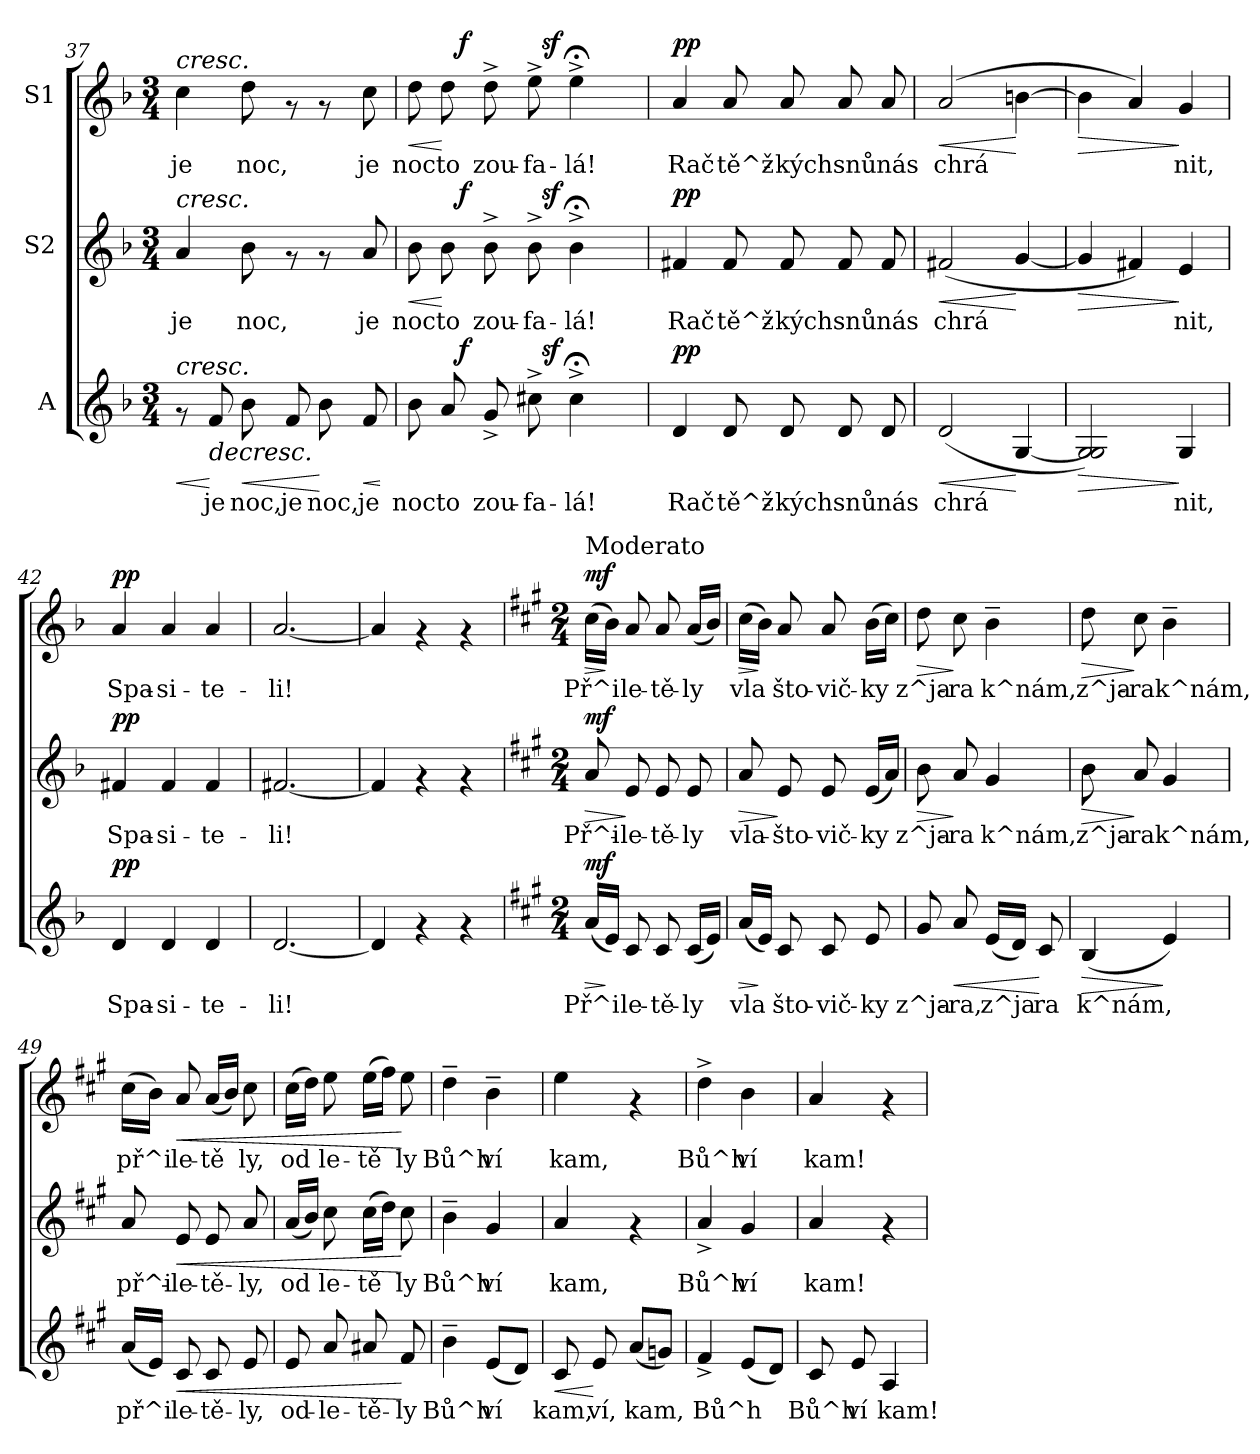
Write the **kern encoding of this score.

**kern	**text	**dynam	**kern	**text	**dynam	**kern	**text	**dynam
*part3	*part3	*part3	*part2	*part2	*part2	*part1	*part1	*part1
*staff3	*staff3	*staff3	*staff2	*staff2	*staff2	*staff1	*staff1	*staff1
*I"A	*	*	*I"S2	*	*	*I"S1	*	*
*clefG2	*	*	*clefG2	*	*	*clefG2	*	*
*k[b-]	*	*	*k[b-]	*	*	*k[b-]	*	*
*F:	*	*	*F:	*	*	*F:	*	*
*M3/4	*	*	*M3/4	*	*	*M3/4	*	*
=37	=37	=37	=37	=37	=37	=37	=37	=37
!	!	!	!	!	!	!LO:TX:a:i:t=cresc.	!	!
!	!	!	!LO:TX:a:i:t=cresc.	!	!	!	!	!
!LO:TX:a:i:t=cresc.	!	!	!	!	!	!	!	!
!	!	!LO:HP:b	!	!LO:LY:b:cj	!	!	!LO:LY:b:cj	!
8rf	.	<	4a/	je	.	4cc\	je	.
!	!LO:LY:b:cj	!LO:HP:n=1:b	!	!	!	!	!	!
8f/	je	[ >	.	.	.	.	.	.
!	!LO:LY:b:cj	!LO:HP:b	!	!LO:LY:b:cj	!	!	!LO:LY:b:cj	!
8b-\	noc,	<	8b-\	noc,	.	8dd\	noc,	.
!	!LO:LY:b:cj	!	!	!	!	!	!	!
8f/	je	]	8rf	.	.	8rf	.	.
!	!LO:LY:b:cj	!	!	!	!	!	!	!
8b-\	noc,	[	8rf	.	.	8rf	.	.
!	!LO:LY:b:cj	!LO:HP:b	!	!LO:LY:b:cj	!	!	!LO:LY:b:cj	!
8f/	je	<	8a/	je	.	8cc\	je	.
.	.	[	.	.	.	.	.	.
=38	=38	=38	=38	=38	=38	=38	=38	=38
!	!LO:LY:b:cj	!	!	!LO:LY:b:cj	!LO:HP:b	!	!LO:LY:b:cj	!LO:HP:b
*^	*	*	*^	*	*	*^	*	*
*	*^	*	*	*	*^	*	*	*	*^	*	*
8b-\	8ryy	4ryy	noc	.	8b-\	8ryy	4ryy	noc	<	8dd\	8ryy	4ryy	noc	<
!	!	!	!LO:LY:b:cj	!	!	!	!	!LO:LY:b:cj	!	!	!	!	!LO:LY:b:cj	!
8a/	32.ryy	.	to	.	8b-\	32.ryy	.	to	[	8dd\	32.ryy	.	to	[
!	!	!	!	!LO:DY:a	!	!	!	!	!LO:DY:a	!	!	!	!	!LO:DY:a
.	2ryy	.	.	f	.	2ryy	.	.	f	.	2ryy	.	.	f
!	!	!	!LO:LY:b:cj	!	!	!	!	!LO:LY:b:cj	!	!	!	!	!LO:LY:b:cj	!
8g^>/	.	8ryy	zou-	.	8b-^>\	.	8ryy	zou-	.	8dd^>\	.	8ryy	zou-	.
!	!	!	!LO:LY:b:cj	!	!	!	!	!LO:LY:b:cj	!	!	!	!	!LO:LY:b:cj	!
8cc#X^>\	.	32ryy	-fa-	.	8b-^>\	.	32ryy	-fa-	.	8ee^>\	.	32ryy	-fa-	.
!	!	!	!	!LO:DY:a	!	!	!	!	!LO:DY:a	!	!	!	!	!LO:DY:a
.	.	4ryy	.	sf	.	.	4ryy	.	sf	.	.	4ryy	.	sf
!	!	!	!LO:LY:b:cj	!	!	!	!	!LO:LY:b:cj	!	!	!	!	!LO:LY:b:cj	!
4cc#;<^>\	.	.	-lá!	.	4b-;<^>\	.	.	-lá!	.	4ee;<^>\	.	.	-lá!	.
.	.	16.ryy	.	.	.	.	16.ryy	.	.	.	.	16.ryy	.	.
.	16ryy	.	.	.	.	16ryy	.	.	.	.	16ryy	.	.	.
.	64ryy	.	.	.	.	64ryy	.	.	.	.	64ryy	.	.	.
!!LO:LB:g=z
=39	=39	=39	=39	=39	=39	=39	=39	=39	=39	=39	=39	=39	=39	=39
!	!	!	!LO:LY:b:cj	!LO:DY:a	!	!	!	!LO:LY:b:cj	!LO:DY:a	!	!	!	!LO:LY:b:cj	!LO:DY:a
*v	*v	*v	*	*	*	*	*	*	*	*v	*v	*v	*	*
*	*	*	*v	*v	*v	*	*	*	*	*
4d/	Rač	pp	4f#X/	Rač	pp	4a/	Rač	pp
!	!LO:LY:b:cj	!	!	!LO:LY:b:cj	!	!	!LO:LY:b:cj	!
8d/	tě^ž-	.	8f#/	tě^ž-	.	8a/	tě^ž-	.
!	!LO:LY:b:cj	!	!	!LO:LY:b:cj	!	!	!LO:LY:b:cj	!
8d/	-kých	.	8f#/	-kých	.	8a/	-kých	.
!	!LO:LY:b:cj	!	!	!LO:LY:b:cj	!	!	!LO:LY:b:cj	!
8d/	snů	.	8f#/	snů	.	8a/	snů	.
!	!LO:LY:b:cj	!	!	!LO:LY:b:cj	!	!	!LO:LY:b:cj	!
8d/	nás	.	8f#/	nás	.	8a/	nás	.
=40	=40	=40	=40	=40	=40	=40	=40	=40
!	!LO:LY:b:cj	!LO:HP:b	!	!LO:LY:b:cj	!LO:HP:b	!	!LO:LY:b:cj	!LO:HP:b
(>2d/	chrá-	<	(<2f#X/	chrá-	<	(>2a/	chrá-	<
!	!LO:LY:b:cj	!	!	!LO:LY:b:cj	!	!	!LO:LY:b:cj	!
[<4G/	--	[	[<4g/	--	[	[>4bn\	--	[
=41	=41	=41	=41	=41	=41	=41	=41	=41
!	!LO:LY:b:cj	!LO:HP:b	!	!LO:LY:b:cj	!LO:HP:b	!	!LO:LY:b:cj	!LO:HP:b
2G/ 2G/])	--	>	4g/]	--	>	4b\]	--	>
!	!	!	!	!LO:LY:b:cj	!	!	!LO:LY:b:cj	!
.	.	.	4f#X/)	--	.	4a/)	--	.
!	!LO:LY:b:cj	!	!	!LO:LY:b:cj	!	!	!LO:LY:b:cj	!
4G/	-nit,	]	4e/	-nit,	]	4g/	-nit,	]
=42	=42	=42	=42	=42	=42	=42	=42	=42
!	!LO:LY:b:cj	!LO:DY:a	!	!LO:LY:b:cj	!LO:DY:a	!	!LO:LY:b:cj	!LO:DY:a
4d/	Spa-	pp	4f#X/	Spa-	pp	4a/	Spa-	pp
!	!LO:LY:b:cj	!	!	!LO:LY:b:cj	!	!	!LO:LY:b:cj	!
4d/	-si-	.	4f#/	-si-	.	4a/	-si-	.
!	!LO:LY:b:cj	!	!	!LO:LY:b:cj	!	!	!LO:LY:b:cj	!
4d/	-te-	.	4f#/	-te-	.	4a/	-te-	.
=43	=43	=43	=43	=43	=43	=43	=43	=43
!	!LO:LY:b:cj	!	!	!LO:LY:b:cj	!	!	!LO:LY:b:cj	!
[<2.d/	-li!	.	[<2.f#X/	-li!	.	[<2.a/	-li!	.
=44	=44	=44	=44	=44	=44	=44	=44	=44
!	!LO:LY:b:cj	!	!	!LO:LY:b:cj	!	!	!LO:LY:b:cj	!
4d/]	.	.	4f#/]	.	.	4a/]	.	.
4rf	.	.	4rf	.	.	4rf	.	.
4rf	.	.	4rf	.	.	4rf	.	.
!!LO:PB:g=z
=45!	=45!	=45!	=45!	=45!	=45!	=45!	=45!	=45!
*k[f#c#g#]	*	*	*k[f#c#g#]	*	*	*k[f#c#g#]	*	*
*A:	*	*	*A:	*	*	*A:	*	*
*M2/4	*	*	*M2/4	*	*	*M2/4	*	*
!	!	!	!	!	!	!LO:TX:a:t=Moderato	!	!
!	!LO:LY:b:cj	!LO:HP:b	!	!LO:LY:b:cj	!LO:HP:b	!	!LO:LY:b:cj	!LO:HP:b
!	!	!LO:DY:n=1:a	!	!	!LO:DY:n=1:a	!	!	!LO:DY:n=1:a
(<16a/L	Př^i-	> mf	8a/	Př^i-	> mf	(>16cc#\L	Př^i-	> mf
!	!LO:LY:b:cj	!	!	!	!	!	!LO:LY:b:cj	!
16e/J)	--	]	.	.	.	16b\J)	--	]
!	!LO:LY:b:cj	!	!	!LO:LY:b:cj	!	!	!LO:LY:b:cj	!
8c#/	-le-	.	8e/	-le-	]	8a/	-le-	.
!	!LO:LY:b:cj	!	!	!LO:LY:b:cj	!	!	!LO:LY:b:cj	!
8c#/	-tě-	.	8e/	-tě-	.	8a/	-tě-	.
!	!LO:LY:b:cj	!	!	!LO:LY:b:cj	!	!	!LO:LY:b:cj	!
(<16c#/L	-ly	.	8e/	-ly	.	(<16a/L	-ly	.
!	!LO:LY:b:cj	!	!	!	!	!	!LO:LY:b:cj	!
16e/J)	.	.	.	.	.	16b/J)	.	.
=46	=46	=46	=46	=46	=46	=46	=46	=46
!	!LO:LY:b:cj	!LO:HP:b	!	!LO:LY:b:cj	!LO:HP:b	!	!LO:LY:b:cj	!LO:HP:b
(<16a/L	vla-	>	8a/	vla-	>	(>16cc#\L	vla-	>
!	!LO:LY:b:cj	!	!	!	!	!	!LO:LY:b:cj	!
16e/J)	--	]	.	.	.	16b\J)	--	]
!	!LO:LY:b:cj	!	!	!LO:LY:b:cj	!	!	!LO:LY:b:cj	!
8c#/	-što-	.	8e/	-što-	]	8a/	-što-	.
!	!LO:LY:b:cj	!	!	!LO:LY:b:cj	!	!	!LO:LY:b:cj	!
8c#/	-vič-	.	8e/	-vič-	.	8a/	-vič-	.
!	!LO:LY:b:cj	!	!	!LO:LY:b:cj	!	!	!LO:LY:b:cj	!
8e/	-ky	.	(<16e/L	-ky	.	(>16b\L	-ky	.
!	!	!	!	!LO:LY:b:cj	!	!	!LO:LY:b:cj	!
.	.	.	16a/J)	.	.	16cc#\J)	.	.
=47	=47	=47	=47	=47	=47	=47	=47	=47
!	!LO:LY:b:cj	!	!	!LO:LY:b:cj	!LO:HP:b	!	!LO:LY:b:cj	!LO:HP:b
8g#/	z^ja-	.	8b\	z^ja-	>	8dd\	z^ja-	>
!	!LO:LY:b:cj	!LO:HP:b	!	!LO:LY:b:cj	!	!	!LO:LY:b:cj	!
8a/	-ra,	<	8a/	-ra	]	8cc#\	-ra	]
!	!LO:LY:b:cj	!	!	!LO:LY:b:cj	!	!	!LO:LY:b:cj	!
(<16e/L	z^ja-	.	4g#/	k^nám,	.	4b~>\	k^nám,	.
!	!LO:LY:b:cj	!	!	!	!	!	!	!
16d/J)	--	.	.	.	.	.	.	.
!	!LO:LY:b:cj	!	!	!	!	!	!	!
8c#/	-ra	[	.	.	.	.	.	.
=48	=48	=48	=48	=48	=48	=48	=48	=48
!	!LO:LY:b:cj	!LO:HP:b	!	!LO:LY:b:cj	!LO:HP:b	!	!LO:LY:b:cj	!LO:HP:b
(>4B/	k^nám,	>	8b\	z^ja-	>	8dd\	z^ja-	>
!	!	!	!	!LO:LY:b:cj	!	!	!LO:LY:b:cj	!
.	.	.	8a/	-ra	]	8cc#\	-ra	]
!	!LO:LY:b:cj	!	!	!LO:LY:b:cj	!	!	!LO:LY:b:cj	!
4e/)	.	]	4g#/	k^nám,	.	4b~>\	k^nám,	.
!!LO:LB:g=z
=49	=49	=49	=49	=49	=49	=49	=49	=49
!	!LO:LY:b:cj	!	!	!LO:LY:b:cj	!	!	!LO:LY:b:cj	!
(<16a/L	př^i-	.	8a/	př^i-	.	(>16cc#\L	př^i-	.
!	!LO:LY:b:cj	!	!	!	!	!	!LO:LY:b:cj	!
16e/J)	--	.	.	.	.	16b\J)	--	.
!	!LO:LY:b:cj	!LO:HP:b	!	!LO:LY:b:cj	!LO:HP:b	!	!LO:LY:b:cj	!LO:HP:b
8c#/	-le-	<	8e/	-le-	<	8a/	-le-	<
!	!LO:LY:b:cj	!	!	!LO:LY:b:cj	!	!	!LO:LY:b:cj	!
8c#/	-tě-	.	8e/	-tě-	.	(<16a/L	-tě-	.
!	!	!	!	!	!	!	!LO:LY:b:cj	!
.	.	.	.	.	.	16b/J)	--	.
!	!LO:LY:b:cj	!	!	!LO:LY:b:cj	!	!	!LO:LY:b:cj	!
8e/	-ly,	.	8a/	-ly,	.	8cc#\	-ly,	.
=50	=50	=50	=50	=50	=50	=50	=50	=50
!	!LO:LY:b:cj	!	!	!LO:LY:b:cj	!	!	!LO:LY:b:cj	!
8e/	od-	.	(<16a/L	od-	.	(>16cc#\L	od-	.
!	!	!	!	!LO:LY:b:cj	!	!	!LO:LY:b:cj	!
.	.	.	16b/J)	--	.	16dd\J)	--	.
!	!LO:LY:b:cj	!	!	!LO:LY:b:cj	!	!	!LO:LY:b:cj	!
8a/	-le-	.	8cc#\	-le-	.	8ee\	-le-	.
!	!LO:LY:b:cj	!	!	!LO:LY:b:cj	!	!	!LO:LY:b:cj	!
8a#X/	-tě-	.	(>16cc#\L	-tě-	.	(>16ee\L	-tě-	.
!	!	!	!	!LO:LY:b:cj	!	!	!LO:LY:b:cj	!
.	.	.	16dd\J)	--	.	16ff#\J)	--	.
!	!LO:LY:b:cj	!	!	!LO:LY:b:cj	!	!	!LO:LY:b:cj	!
8f#/	-ly	[	8cc#\	-ly	[	8ee\	-ly	[
=51	=51	=51	=51	=51	=51	=51	=51	=51
!	!LO:LY:b:cj	!	!	!LO:LY:b:cj	!	!	!LO:LY:b:cj	!
4b~>\	Bů^h	.	4b~>\	Bů^h	.	4dd~>\	Bů^h	.
!	!LO:LY:b:cj	!	!	!LO:LY:b:cj	!	!	!LO:LY:b:cj	!
(<8e/L	ví	.	4g#/	ví	.	4b~>\	ví	.
!	!LO:LY:b:cj	!	!	!	!	!	!	!
8d/J)	.	.	.	.	.	.	.	.
=52	=52	=52	=52	=52	=52	=52	=52	=52
!	!LO:LY:b:cj	!LO:HP:b	!	!LO:LY:b:cj	!	!	!LO:LY:b:cj	!
8c#/	kam,	<	4a/	kam,	.	4ee\	kam,	.
!	!LO:LY:b:cj	!	!	!	!	!	!	!
8e/	ví,	[	.	.	.	.	.	.
!	!LO:LY:b:cj	!	!	!	!	!	!	!
(<8a/L	kam,	.	4rf	.	.	4rf	.	.
!	!LO:LY:b:cj	!	!	!	!	!	!	!
8gn/J)	.	.	.	.	.	.	.	.
=53	=53	=53	=53	=53	=53	=53	=53	=53
!	!LO:LY:b:cj	!	!	!LO:LY:b:cj	!	!	!LO:LY:b:cj	!
4f#^>/	Bů^h	.	4a^>/	Bů^h	.	4dd^>\	Bů^h	.
!	!LO:LY:b:cj	!	!	!LO:LY:b:cj	!	!	!LO:LY:b:cj	!
(<8e/L	.	.	4g#/	ví	.	4b\	ví	.
!	!LO:LY:b:cj	!	!	!	!	!	!	!
8d/J)	.	.	.	.	.	.	.	.
=54	=54	=54	=54	=54	=54	=54	=54	=54
!	!LO:LY:b:cj	!	!	!LO:LY:b:cj	!	!	!LO:LY:b:cj	!
8c#/	Bů^h	.	4a/	kam!	.	4a/	kam!	.
!	!LO:LY:b:cj	!	!	!	!	!	!	!
8e/	ví	.	.	.	.	.	.	.
!	!LO:LY:b:cj	!	!	!	!	!	!	!
4A/	kam!	.	4rf	.	.	4rf	.	.
=	=	=	=	=	=	=	=	=
*-	*-	*-	*-	*-	*-	*-	*-	*-
